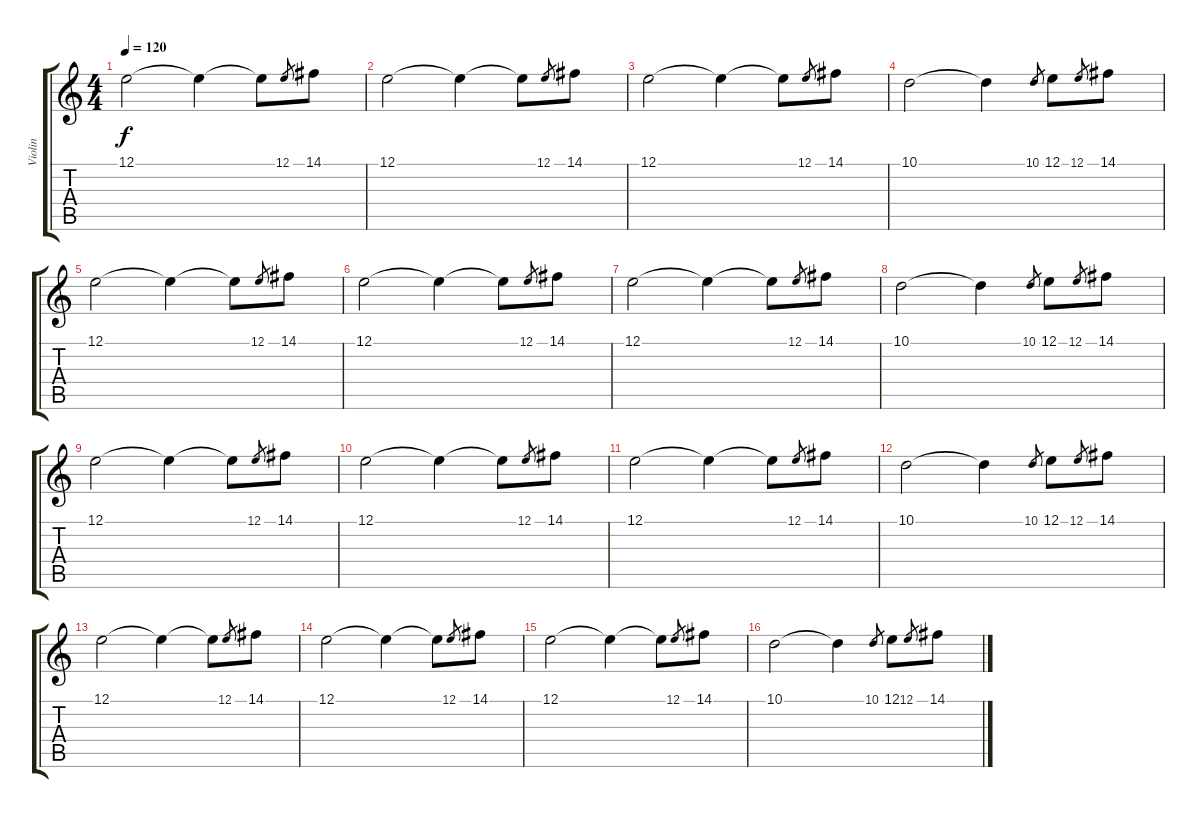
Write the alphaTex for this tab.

\track ("Violin" "Violin") {instrument violin}
\staff {score tabs}
\tuning (E4 B3 G3 D3 A2 E2) {hide}
\ts (4 4)
\tempo 120
\clef g2
\ks c
12.1.2{dy f} 12.1{t}.4 12.1{t}.8 12.1.8{gr} 14.1.8 |
12.1.2 12.1{t}.4 12.1{t}.8 12.1.8{gr} 14.1.8 |
12.1.2 12.1{t}.4 12.1{t}.8 12.1.8{gr} 14.1.8 |
10.1.2 10.1{t}.4 10.1.8{gr} 12.1.8 12.1.8{gr} 14.1.8 |
12.1.2 12.1{t}.4 12.1{t}.8 12.1.8{gr} 14.1.8 |
12.1.2 12.1{t}.4 12.1{t}.8 12.1.8{gr} 14.1.8 |
12.1.2 12.1{t}.4 12.1{t}.8 12.1.8{gr} 14.1.8 |
10.1.2 10.1{t}.4 10.1.8{gr} 12.1.8 12.1.8{gr} 14.1.8 |
12.1.2 12.1{t}.4 12.1{t}.8 12.1.8{gr} 14.1.8 |
12.1.2 12.1{t}.4 12.1{t}.8 12.1.8{gr} 14.1.8 |
12.1.2 12.1{t}.4 12.1{t}.8 12.1.8{gr} 14.1.8 |
10.1.2 10.1{t}.4 10.1.8{gr} 12.1.8 12.1.8{gr} 14.1.8 |
12.1.2 12.1{t}.4 12.1{t}.8 12.1.8{gr} 14.1.8 |
12.1.2 12.1{t}.4 12.1{t}.8 12.1.8{gr} 14.1.8 |
12.1.2 12.1{t}.4 12.1{t}.8 12.1.8{gr} 14.1.8 |
10.1.2 10.1{t}.4 10.1.8{gr} 12.1.8 12.1.8{gr} 14.1.8
